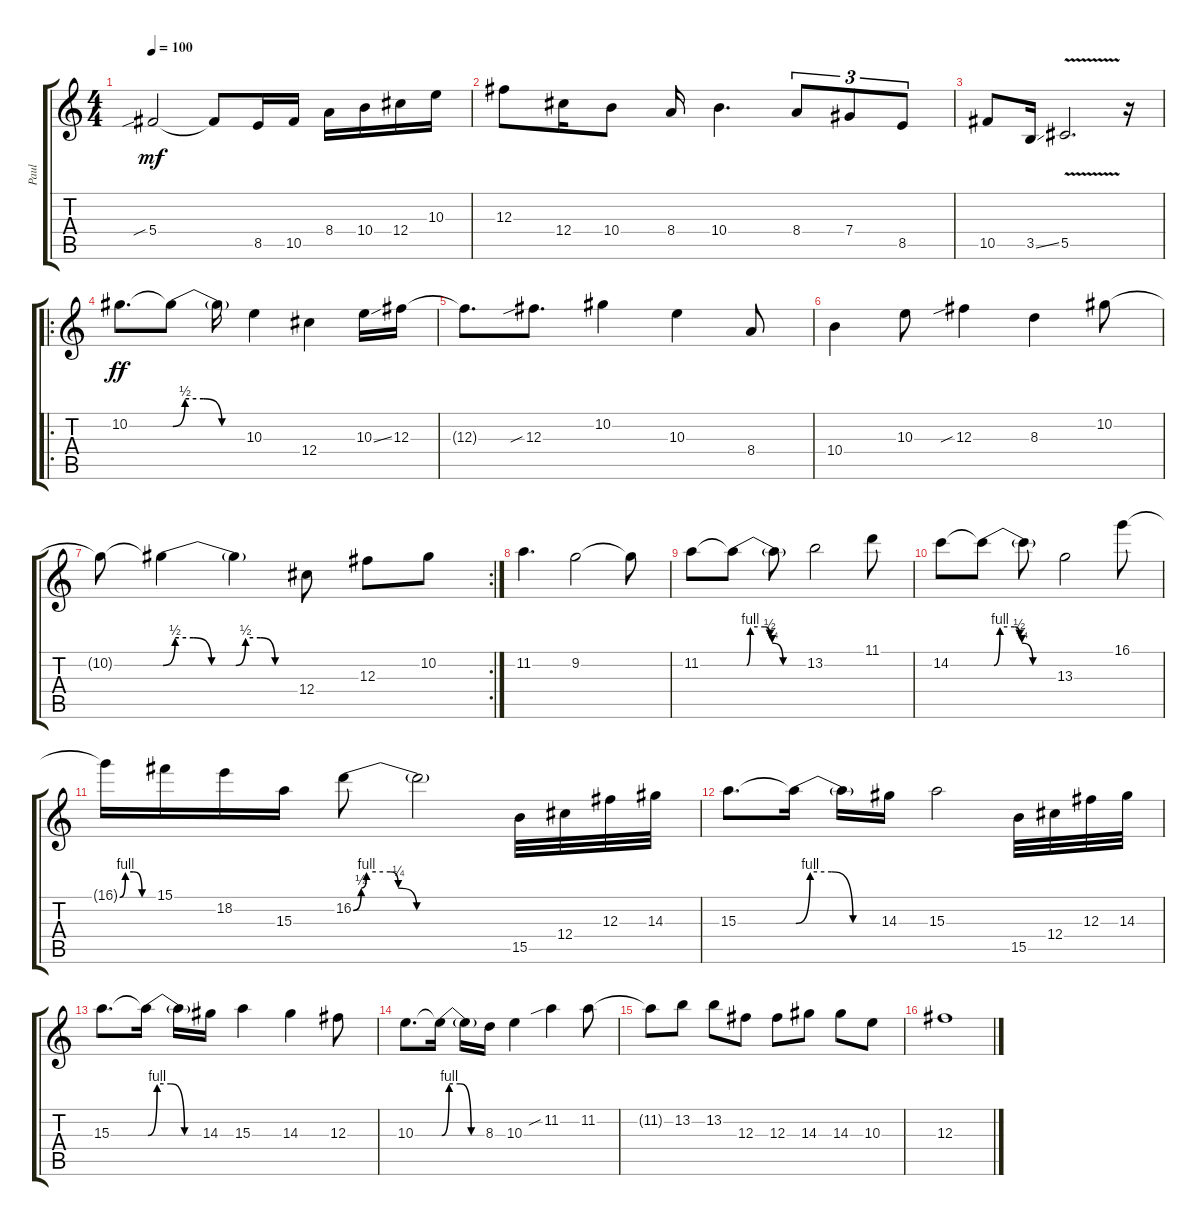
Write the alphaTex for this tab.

\track ("Paul" "Paul") {instrument distortionguitar}
\staff {score tabs}
\tuning (Eb4 Bb3 Gb3 Db3 Ab2 Db2) {hide}
\ts (4 4)
\tempo 100
\clef g2
\ks c
5.4{sib}.2{dy mf} 5.4{t}.8 8.5.16 10.5.16 8.4.16 10.4.16 12.4.16 10.3.16 |
12.3.8 12.4.16 10.4.8 8.4.16 10.4.4{d} 8.4.8{tu (3 2)} 7.4.8{tu (3 2)} 8.5.8{tu (3 2)} |
10.5.8 3.5{ss}.16 5.5{v}.2{d} r.16 |
\ro
10.2.8{d dy ff} 10.2{be (custom 0 0 10 2 25 2 40 0 60 0) t}.8 10.2{t}.16 10.3.4 12.4.4 10.3{ss}.16 12.3.16 |
12.3{t}.8{d} 12.3{sib}.8{d} 10.2.4 10.3.4 8.4.8 |
10.4.4 10.3.8 12.3{sib}.4 8.3.4 10.2.8 |
\rc 2
10.2{t}.8 10.2{be (custom 0 0 10 2 25 2 40 0 60 0) t}.4 10.2{be (custom 0 0 10 2 25 2 40 0 60 0) t}.4 12.4.8 12.3.8 10.2.8 |
11.2.4{d} 9.2.2 9.2{t}.8 |
11.2.8 11.2{be (custom 0 0 10 0 13 4 25 4 29 2 31 1 40 0 60 0) t}.8 11.2{t}.8 13.2.2 11.1.8 |
14.2.8 14.2{be (custom 0 0 8 0 13 4 25 4 29 2 31 1 40 0 60 0) t}.8 14.2{t}.8 13.3.2 16.1.8 |
16.1{be (custom 0 0 10 4 25 4 40 0 60 0) t}.16 15.1.16 18.2.16 15.3.16 16.2{be (custom 0 0 3 1 5 4 14 4 17 1 24 0 60 0)}.8 16.2{t}.2 15.5.32 12.4.32 12.3.32 14.3.32 |
15.3.8{d} 15.3{be (custom 0 0 10 4 25 4 40 0 60 0) t}.16 15.3{t}.16 14.3.16 15.3.2 15.5.32 12.4.32 12.3.32 14.3.32 |
15.3.8{d} 15.3{be (custom 0 0 10 4 25 4 40 0 60 0) t}.16 15.3{t}.16 14.3.16 15.3.4 14.3.4 12.3.8 |
10.3.8{d} 10.3{be (custom 0 0 10 4 25 4 40 0 60 0) t}.16 10.3{t}.16 8.3.16 10.3.4 11.2{sib}.4 11.2.8 |
11.2{t}.8 13.2.8 13.2.8 12.3.8 12.3.8 14.3.8 14.3.8 10.3.8 |
12.3.1
